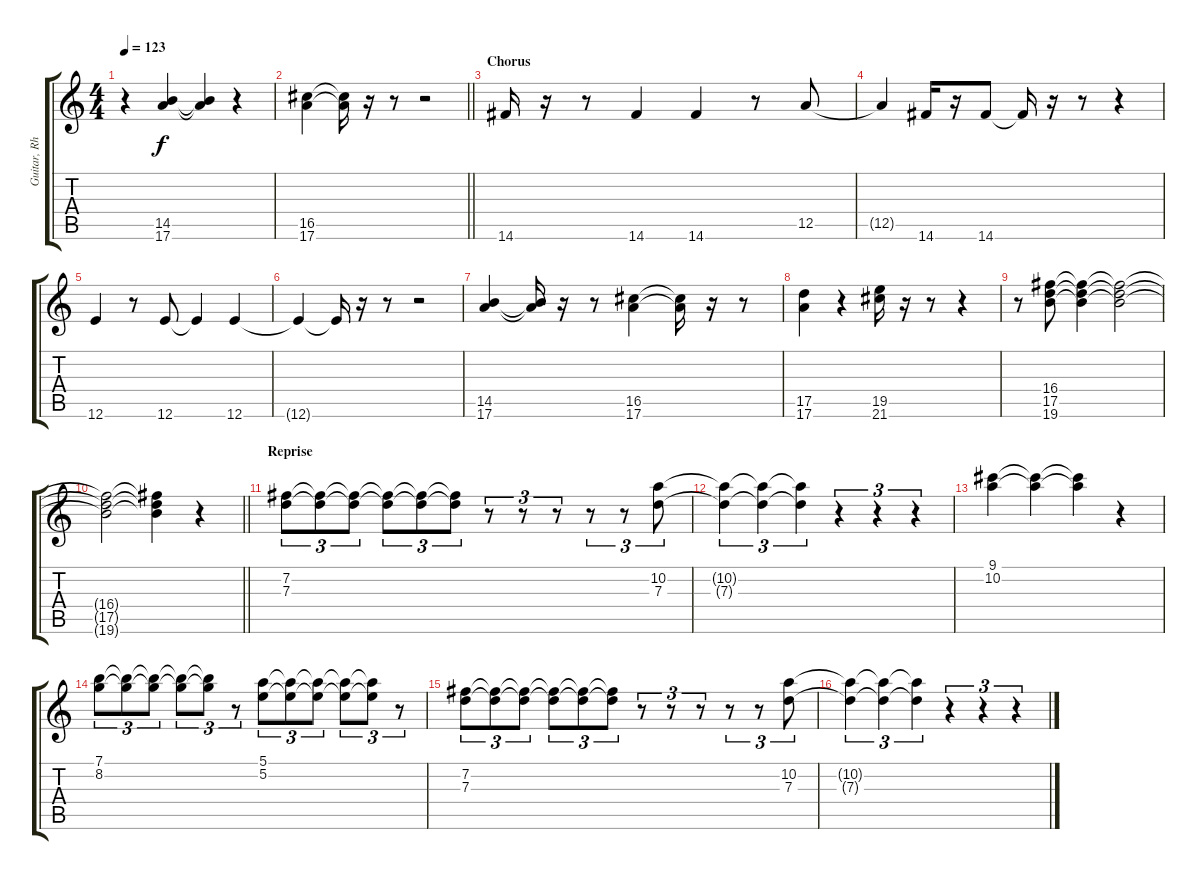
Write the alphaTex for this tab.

\track ("Guitar, Rhythm" "Guitar, Rh") {instrument electricguitarmuted}
\staff {score tabs}
\tuning (E4 B3 G3 D3 A2 E2) {hide}
\ts (4 4)
\tempo 123
\clef g2
\ks c
r.4{dy f} (14.5 17.6).4 (14.5{t} 17.6{t}).4 r.4 |
\barLineRight lightlight
(16.5 17.6).4 (16.5{t} 17.6{t}).16 r.16 r.8 r.2 |
\section ("" "Chorus")
14.6.16 r.16 r.8 14.6.4 14.6.4 r.8 12.5.8 |
12.5{t}.4 14.6.16 r.16 14.6.8 14.6{t}.16 r.16 r.8 r.4 |
12.6.4 r.8 12.6.8 12.6{t}.4 12.6.4 |
12.6{t}.4 12.6{t}.16 r.16 r.8 r.2 |
(14.5 17.6).4 (14.5{t} 17.6{t}).16 r.16 r.8 (16.5 17.6).4 (16.5{t} 17.6{t}).16 r.16 r.8 |
(17.5 17.6).4 r.4 (19.5 21.6).16 r.16 r.8 r.4 |
r.8 (16.4 17.5 19.6).8 (16.4{t} 17.5{t} 19.6{t}).4 (16.4{t} 17.5{t} 19.6{t}).2 |
\barLineRight lightlight
(16.4{t} 17.5{t} 19.6{t}).2 (16.4{t} 17.5{t} 19.6{t}).4 r.4 |
\section ("" "Reprise")
(7.2 7.3).8{tu (3 2)} (7.2{t} 7.3{t}).8{tu (3 2)} (7.2{t} 7.3{t}).8{tu (3 2)} (7.2{t} 7.3{t}).8{tu (3 2)} (7.2{t} 7.3{t}).8{tu (3 2)} (7.2{t} 7.3{t}).8{tu (3 2)} r.8{tu (3 2)} r.8{tu (3 2)} r.8{tu (3 2)} r.8{tu (3 2)} r.8{tu (3 2)} (10.2 7.3).8{tu (3 2)} |
(10.2{t} 7.3{t}).4{tu (3 2)} (10.2{t} 7.3{t}).4{tu (3 2)} (10.2{t} 7.3{t}).4{tu (3 2)} r.4{tu (3 2)} r.4{tu (3 2)} r.4{tu (3 2)} |
(9.1 10.2).4 (9.1{t} 10.2{t}).4 (9.1{t} 10.2{t}).4 r.4 |
(7.1 8.2).8{tu (3 2)} (7.1{t} 8.2{t}).8{tu (3 2)} (7.1{t} 8.2{t}).8{tu (3 2)} (7.1{t} 8.2{t}).8{tu (3 2)} (7.1{t} 8.2{t}).8{tu (3 2)} r.8{tu (3 2)} (5.1 5.2).8{tu (3 2)} (5.1{t} 5.2{t}).8{tu (3 2)} (5.1{t} 5.2{t}).8{tu (3 2)} (5.1{t} 5.2{t}).8{tu (3 2)} (5.1{t} 5.2{t}).8{tu (3 2)} r.8{tu (3 2)} |
(7.2 7.3).8{tu (3 2)} (7.2{t} 7.3{t}).8{tu (3 2)} (7.2{t} 7.3{t}).8{tu (3 2)} (7.2{t} 7.3{t}).8{tu (3 2)} (7.2{t} 7.3{t}).8{tu (3 2)} (7.2{t} 7.3{t}).8{tu (3 2)} r.8{tu (3 2)} r.8{tu (3 2)} r.8{tu (3 2)} r.8{tu (3 2)} r.8{tu (3 2)} (10.2 7.3).8{tu (3 2)} |
(10.2{t} 7.3{t}).4{tu (3 2)} (10.2{t} 7.3{t}).4{tu (3 2)} (10.2{t} 7.3{t}).4{tu (3 2)} r.4{tu (3 2)} r.4{tu (3 2)} r.4{tu (3 2)}
